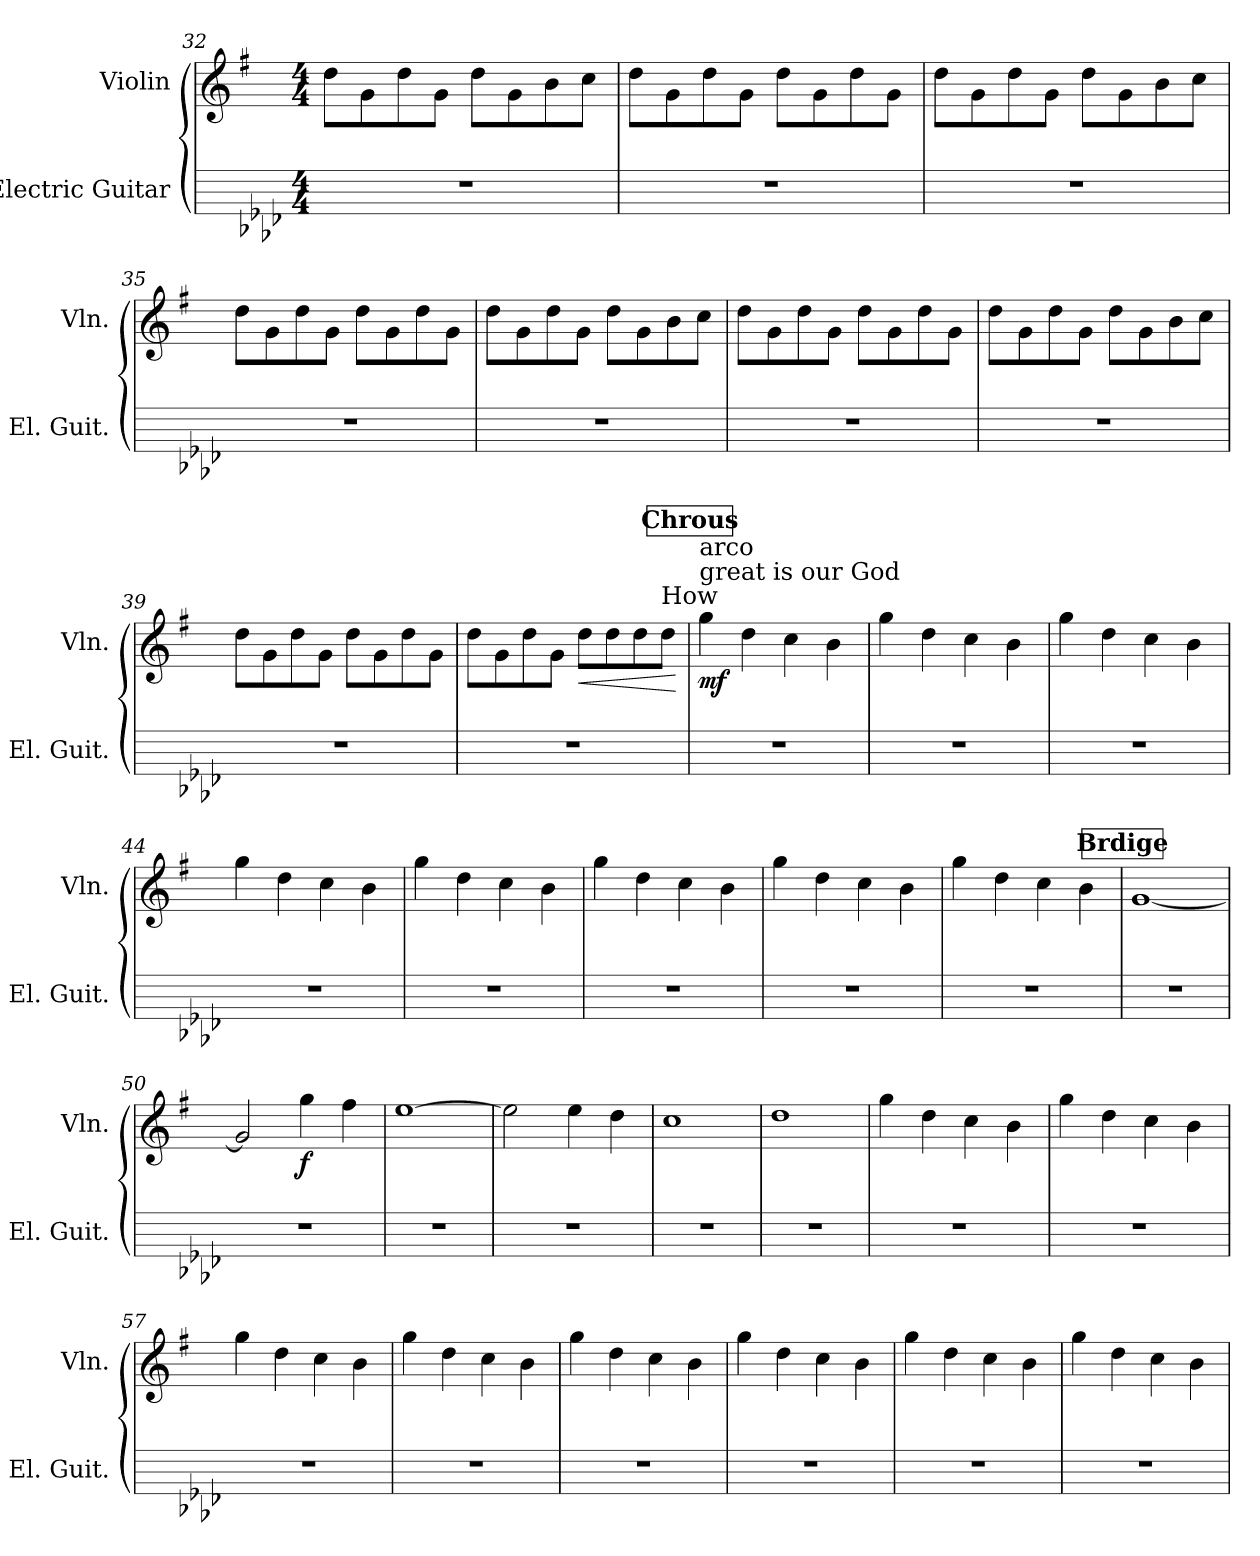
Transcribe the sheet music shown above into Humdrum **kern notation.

**kern	**kern	**dynam
*part2	*part1	*part1
*staff2	*staff1	*staff1
*I"Electric Guitar	*I"Violin	*
*I'El. Guit.	*I'Vln.	*
*	*clefG2	*
*k[b-e-a-d-]	*k[f#]	*
*M4/4	*M4/4	*
=32	=32	=32
1r	8dd\L	.
.	8g\	.
.	8dd\	.
.	8g\J	.
.	8dd\L	.
.	8g\	.
.	8b\	.
.	8cc\J	.
=33	=33	=33
1r	8dd\L	.
.	8g\	.
.	8dd\	.
.	8g\J	.
.	8dd\L	.
.	8g\	.
.	8dd\	.
.	8g\J	.
=34	=34	=34
1r	8dd\L	.
.	8g\	.
.	8dd\	.
.	8g\J	.
.	8dd\L	.
.	8g\	.
.	8b\	.
.	8cc\J	.
!!LO:PB:g=z
=35	=35	=35
1r	8dd\L	.
.	8g\	.
.	8dd\	.
.	8g\J	.
.	8dd\L	.
.	8g\	.
.	8dd\	.
.	8g\J	.
=36	=36	=36
1r	8dd\L	.
.	8g\	.
.	8dd\	.
.	8g\J	.
.	8dd\L	.
.	8g\	.
.	8b\	.
.	8cc\J	.
=37	=37	=37
1r	8dd\L	.
.	8g\	.
.	8dd\	.
.	8g\J	.
.	8dd\L	.
.	8g\	.
.	8dd\	.
.	8g\J	.
=38	=38	=38
1r	8dd\L	.
.	8g\	.
.	8dd\	.
.	8g\J	.
.	8dd\L	.
.	8g\	.
.	8b\	.
.	8cc\J	.
=39	=39	=39
1r	8dd\L	.
.	8g\	.
.	8dd\	.
.	8g\J	.
.	8dd\L	.
.	8g\	.
.	8dd\	.
.	8g\J	.
!!LO:LB:g=z
=40	=40	=40
1r	8dd\L	.
.	8g\	.
.	8dd\	.
.	8g\J	.
!	!	!LO:HP:b
.	8dd\L	<
.	8dd\	.
.	8dd\	.
!	!LO:TX:a:t=How	!
.	8dd\J	.
.	.	[
!!LO:REH:place=s1:a:B:fs=14:t=Chrous
=41	=41	=41
!	!LO:TX:a:t=great is our God	!
!	!LO:TX:a:t=arco	!
!	!	!LO:DY:b
1r	4gg\	mf
.	4dd\	.
.	4cc\	.
.	4b\	.
=42	=42	=42
1r	4gg\	.
.	4dd\	.
.	4cc\	.
.	4b\	.
=43	=43	=43
1r	4gg\	.
.	4dd\	.
.	4cc\	.
.	4b\	.
=44	=44	=44
1r	4gg\	.
.	4dd\	.
.	4cc\	.
.	4b\	.
=45	=45	=45
1r	4gg\	.
.	4dd\	.
.	4cc\	.
.	4b\	.
!!LO:LB:g=z
=46	=46	=46
1r	4gg\	.
.	4dd\	.
.	4cc\	.
.	4b\	.
=47	=47	=47
1r	4gg\	.
.	4dd\	.
.	4cc\	.
.	4b\	.
=48	=48	=48
1r	4gg\	.
.	4dd\	.
.	4cc\	.
.	4b\	.
!!LO:REH:place=s1:a:B:fs=14:t=Brdige
=49	=49	=49
1r	[1g	.
=50	=50	=50
1r	2g/]	.
!	!	!LO:DY:b
.	4gg\	f
.	4ff#\	.
=51	=51	=51
1r	[1ee	.
=52	=52	=52
1r	2ee\]	.
.	4ee\	.
.	4dd\	.
=53	=53	=53
1r	1cc	.
=54	=54	=54
1r	1dd	.
!!LO:LB:g=z
=55	=55	=55
1r	4gg\	.
.	4dd\	.
.	4cc\	.
.	4b\	.
=56	=56	=56
1r	4gg\	.
.	4dd\	.
.	4cc\	.
.	4b\	.
=57	=57	=57
1r	4gg\	.
.	4dd\	.
.	4cc\	.
.	4b\	.
=58	=58	=58
1r	4gg\	.
.	4dd\	.
.	4cc\	.
.	4b\	.
=59	=59	=59
1r	4gg\	.
.	4dd\	.
.	4cc\	.
.	4b\	.
=60	=60	=60
1r	4gg\	.
.	4dd\	.
.	4cc\	.
.	4b\	.
=61	=61	=61
1r	4gg\	.
.	4dd\	.
.	4cc\	.
.	4b\	.
!!LO:LB:g=z
=62	=62	=62
1r	4gg\	.
.	4dd\	.
.	4cc\	.
.	4b\	.
=	=	=
*-	*-	*-
